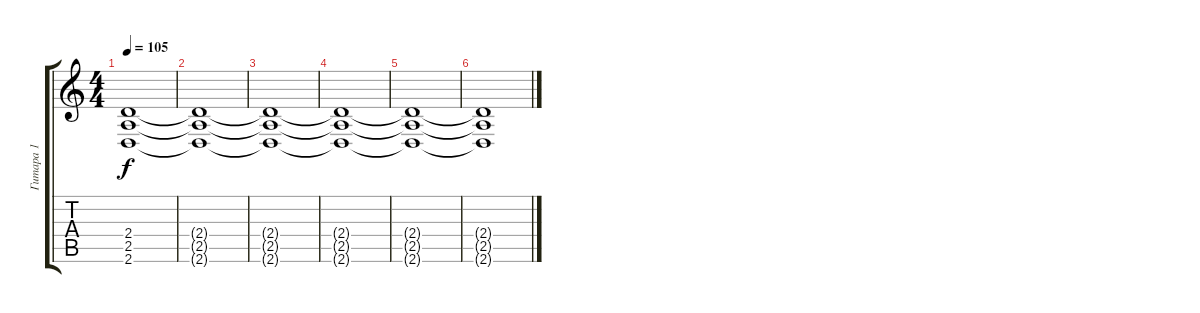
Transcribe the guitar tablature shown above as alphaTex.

\track ("Гитара 1" "Гитара 1") {instrument distortionguitar}
\staff {score tabs}
\tuning (D4 A3 F3 C3 G2 C2) {hide}
\ts (4 4)
\tempo 105
\clef g2
\ks c
(2.4{t} 2.5{t} 2.6{t}).1{dy f} |
(2.4{t} 2.5{t} 2.6{t}).1{volume 0} |
(2.4{t} 2.5{t} 2.6{t}).1 |
(2.4{t} 2.5{t} 2.6{t}).1 |
(2.4{t} 2.5{t} 2.6{t}).1 |
(2.4{t} 2.5{t} 2.6{t}).1
